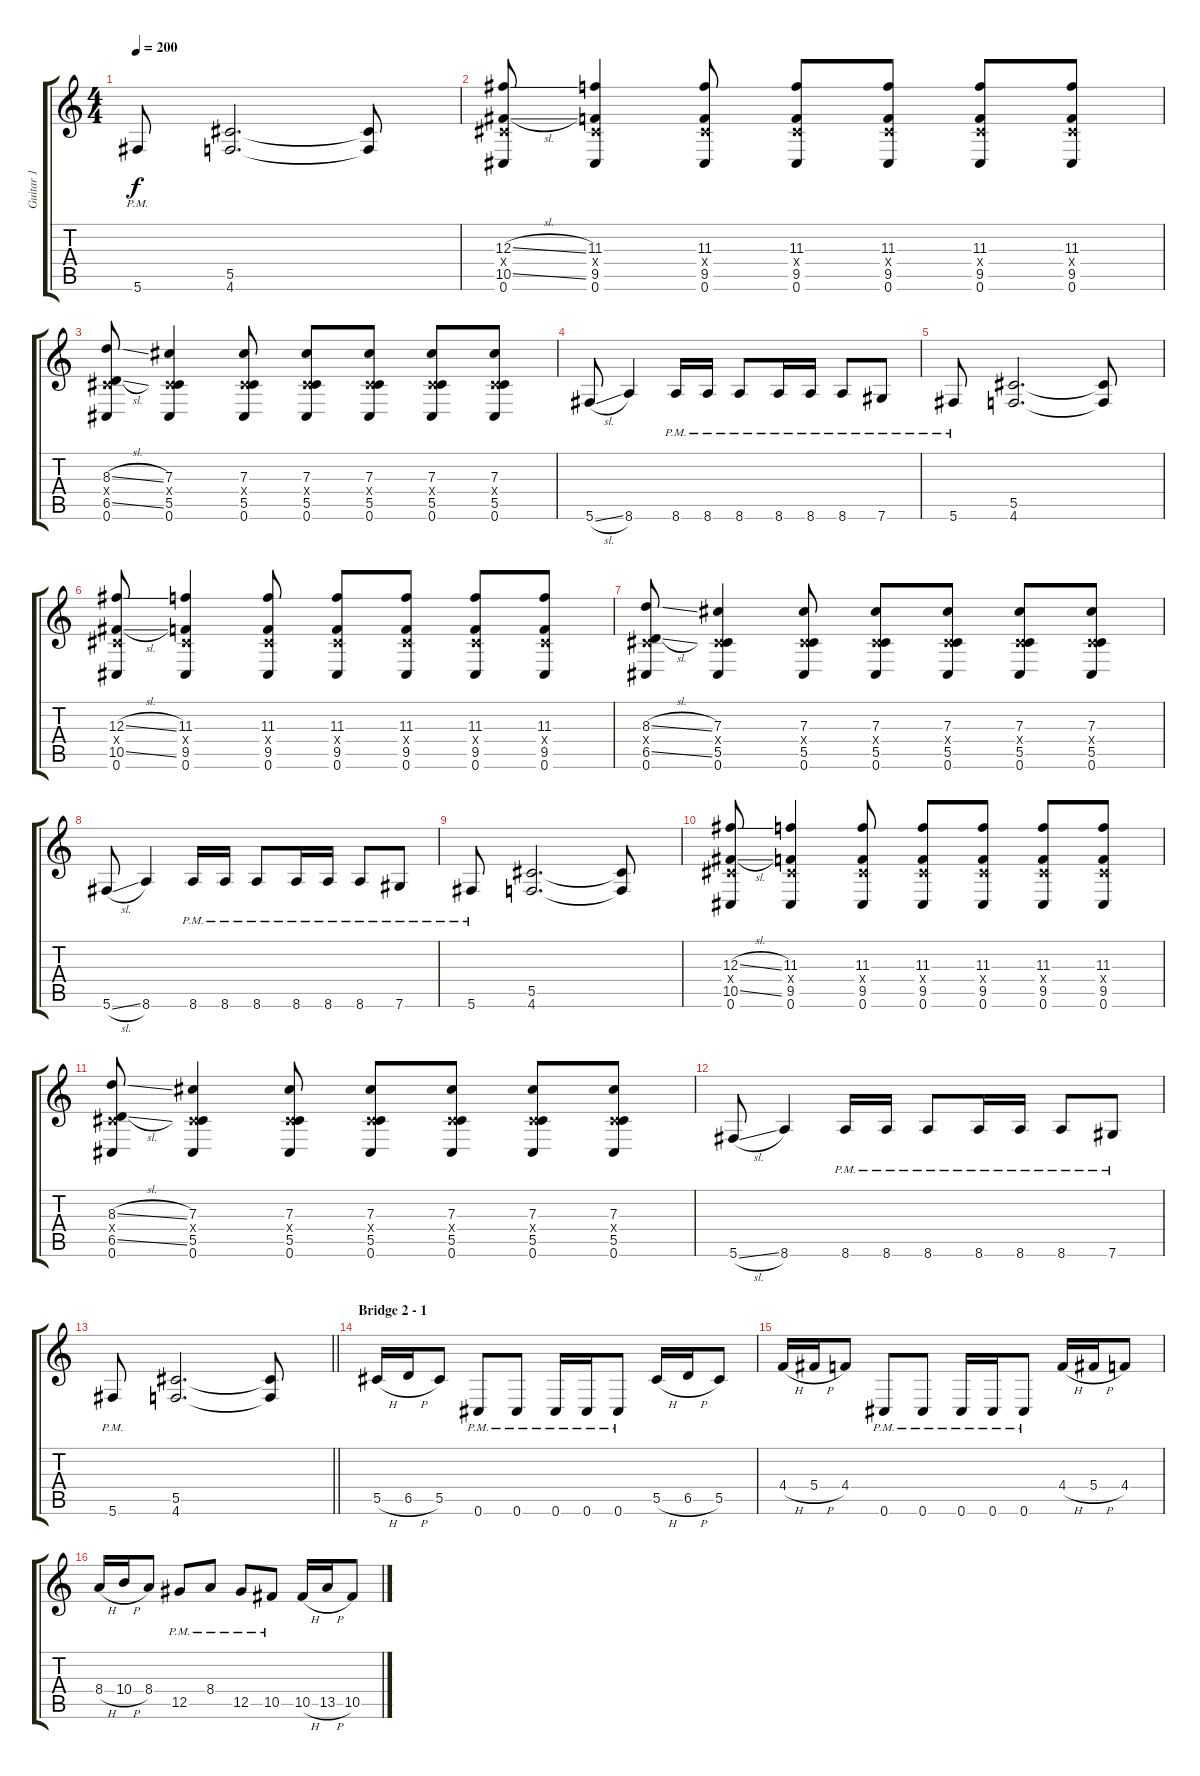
\track ("Guitar 1" "Guitar 1") {instrument distortionguitar}
\staff {score tabs}
\tuning (Eb4 Bb3 Gb3 Db3 Ab2 Db2) {hide}
\ts (4 4)
\tempo 200
\clef g2
\ks c
5.6{pm}.8{dy f} (5.5 4.6).2{d} (5.5{t} 4.6{t}).8 |
(12.3{sl} 0.4{x} 10.5{sl} 0.6).8 (11.3 0.4{x} 9.5 0.6).4 (11.3 0.4{x} 9.5 0.6).8 (11.3 0.4{x} 9.5 0.6).8 (11.3 0.4{x} 9.5 0.6).8 (11.3 0.4{x} 9.5 0.6).8 (11.3 0.4{x} 9.5 0.6).8 |
(8.3{sl} 0.4{x} 6.5{sl} 0.6).8 (7.3 0.4{x} 5.5 0.6).4 (7.3 0.4{x} 5.5 0.6).8 (7.3 0.4{x} 5.5 0.6).8 (7.3 0.4{x} 5.5 0.6).8 (7.3 0.4{x} 5.5 0.6).8 (7.3 0.4{x} 5.5 0.6).8 |
5.6{sl}.8 8.6.4 8.6{pm}.16 8.6{pm}.16 8.6{pm}.8 8.6{pm}.16 8.6{pm}.16 8.6{pm}.8 7.6{pm}.8 |
5.6{pm}.8 (5.5 4.6).2{d} (5.5{t} 4.6{t}).8 |
(12.3{sl} 0.4{x} 10.5{sl} 0.6).8 (11.3 0.4{x} 9.5 0.6).4 (11.3 0.4{x} 9.5 0.6).8 (11.3 0.4{x} 9.5 0.6).8 (11.3 0.4{x} 9.5 0.6).8 (11.3 0.4{x} 9.5 0.6).8 (11.3 0.4{x} 9.5 0.6).8 |
(8.3{sl} 0.4{x} 6.5{sl} 0.6).8 (7.3 0.4{x} 5.5 0.6).4 (7.3 0.4{x} 5.5 0.6).8 (7.3 0.4{x} 5.5 0.6).8 (7.3 0.4{x} 5.5 0.6).8 (7.3 0.4{x} 5.5 0.6).8 (7.3 0.4{x} 5.5 0.6).8 |
5.6{sl}.8 8.6.4 8.6{pm}.16 8.6{pm}.16 8.6{pm}.8 8.6{pm}.16 8.6{pm}.16 8.6{pm}.8 7.6{pm}.8 |
5.6{pm}.8 (5.5 4.6).2{d} (5.5{t} 4.6{t}).8 |
(12.3{sl} 0.4{x} 10.5{sl} 0.6).8 (11.3 0.4{x} 9.5 0.6).4 (11.3 0.4{x} 9.5 0.6).8 (11.3 0.4{x} 9.5 0.6).8 (11.3 0.4{x} 9.5 0.6).8 (11.3 0.4{x} 9.5 0.6).8 (11.3 0.4{x} 9.5 0.6).8 |
(8.3{sl} 0.4{x} 6.5{sl} 0.6).8 (7.3 0.4{x} 5.5 0.6).4 (7.3 0.4{x} 5.5 0.6).8 (7.3 0.4{x} 5.5 0.6).8 (7.3 0.4{x} 5.5 0.6).8 (7.3 0.4{x} 5.5 0.6).8 (7.3 0.4{x} 5.5 0.6).8 |
5.6{sl}.8 8.6.4 8.6{pm}.16 8.6{pm}.16 8.6{pm}.8 8.6{pm}.16 8.6{pm}.16 8.6{pm}.8 7.6{pm}.8 |
\barLineRight lightlight
5.6{pm}.8 (5.5 4.6).2{d} (5.5{t} 4.6{t}).8 |
\section ("" "Bridge 2 - 1")
5.5{h}.16 6.5{h}.16 5.5.8 0.6{pm}.8 0.6{pm}.8 0.6{pm}.16 0.6{pm}.16 0.6{pm}.8 5.5{h}.16 6.5{h}.16 5.5.8 |
4.4{h}.16 5.4{h}.16 4.4.8 0.6{pm}.8 0.6{pm}.8 0.6{pm}.16 0.6{pm}.16 0.6{pm}.8 4.4{h}.16 5.4{h}.16 4.4.8 |
8.4{h}.16 10.4{h}.16 8.4.8 12.5{pm}.8 8.4{pm}.8 12.5{pm}.8 10.5{pm}.8 10.5{h}.16 13.5{h}.16 10.5.8
